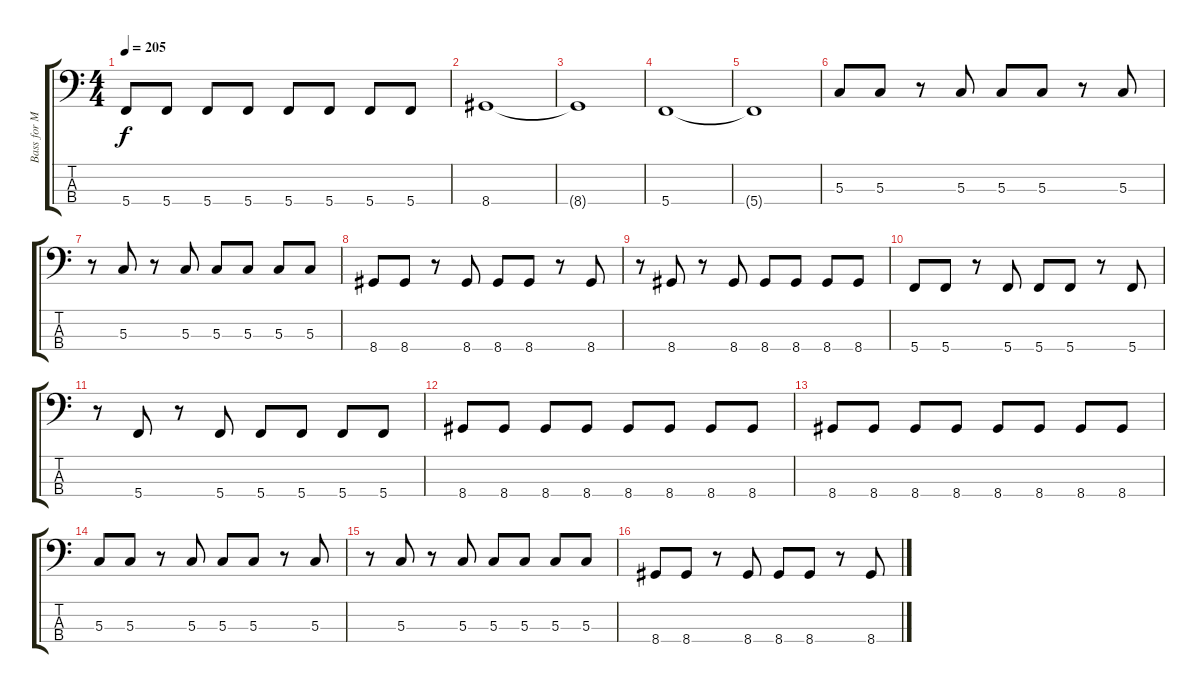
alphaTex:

\track ("Bass for Me" "Bass for M") {instrument acousticguitarsteel}
\staff {score tabs}
\tuning (F2 C2 G1 C1) {hide}
\ts (4 4)
\tempo 205
\clef f4
\ks c
5.4.8{dy f} 5.4.8 5.4.8 5.4.8 5.4.8 5.4.8 5.4.8 5.4.8 |
8.4.1 |
8.4{t}.1 |
5.4.1 |
5.4{t}.1 |
5.3.8 5.3.8 r.8 5.3.8 5.3.8 5.3.8 r.8 5.3.8 |
r.8 5.3.8 r.8 5.3.8 5.3.8 5.3.8 5.3.8 5.3.8 |
8.4.8 8.4.8 r.8 8.4.8 8.4.8 8.4.8 r.8 8.4.8 |
r.8 8.4.8 r.8 8.4.8 8.4.8 8.4.8 8.4.8 8.4.8 |
5.4.8 5.4.8 r.8 5.4.8 5.4.8 5.4.8 r.8 5.4.8 |
r.8 5.4.8 r.8 5.4.8 5.4.8 5.4.8 5.4.8 5.4.8 |
8.4.8 8.4.8 8.4.8 8.4.8 8.4.8 8.4.8 8.4.8 8.4.8 |
8.4.8 8.4.8 8.4.8 8.4.8 8.4.8 8.4.8 8.4.8 8.4.8 |
5.3.8 5.3.8 r.8 5.3.8 5.3.8 5.3.8 r.8 5.3.8 |
r.8 5.3.8 r.8 5.3.8 5.3.8 5.3.8 5.3.8 5.3.8 |
8.4.8 8.4.8 r.8 8.4.8 8.4.8 8.4.8 r.8 8.4.8
